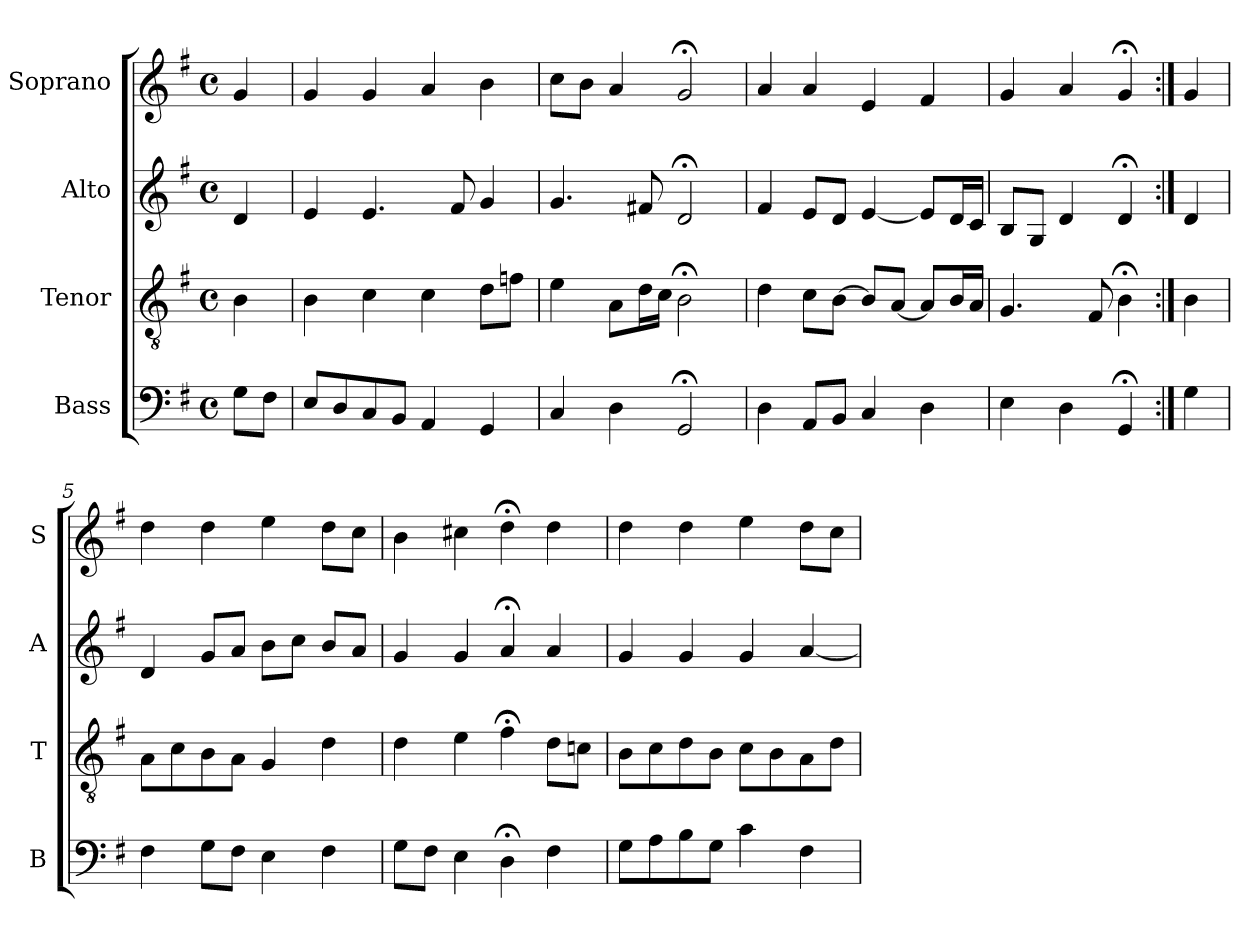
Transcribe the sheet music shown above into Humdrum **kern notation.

**kern	**kern	**kern	**kern
*part4	*part3	*part2	*part1
*staff4	*staff3	*staff2	*staff1
*I"Bass	*I"Tenor	*I"Alto	*I"Soprano
*I'B	*I'T	*I'A	*I'S
*clefF4	*clefGv2	*clefG2	*clefG2
*k[f#]	*k[f#]	*k[f#]	*k[f#]
*G:	*G:	*G:	*G:
*M4/4	*M4/4	*M4/4	*M4/4
*met(c)	*met(c)	*met(c)	*met(c)
*MM100	*MM100	*MM100	*MM100
=	=	=	=
8GL	4B	4d	4g
8F#J	.	.	.
=1	=1	=1	=1
8EL	4B	4e	4g
8D	.	.	.
8C	4c	4.e	4g
8BBJ	.	.	.
4AA	4c	.	4a
.	.	8f#	.
4GG	8dL	4g	4b
.	8fnJ	.	.
=2	=2	=2	=2
4C	4e	4.g	8ccL
.	.	.	8bJ
4D	8AL	.	4a
.	16dL	8f#X	.
.	16cJJ	.	.
2GG;<	2B;<i	2d;<	2g;<i
=3	=3	=3	=3
4D	4di	4f#	4ai
8AAL	8cL	8eL	4a
8BBJ	[8BJ	8dJ	.
4C	8BL]	[4e	4e
.	[8AJ	.	.
4D	8AL]	8eL]	4f#
.	16BL	16dL	.
.	16AJJ	16cJJ	.
=4	=4	=4	=4
4E	4.G	8BL	4g
.	.	8GJ	.
4D	.	4d	4a
.	8F#	.	.
4GG;<	4B;<	4d;<	4g;<
=:|!	=:|!	=:|!	=:|!
4G	4B	4d	4g
=5	=5	=5	=5
4F#	8AL	4d	4dd
.	8c	.	.
8GL	8B	8gL	4dd
8F#J	8AJ	8aJ	.
4E	4G	8bL	4ee
.	.	8ccJ	.
4F#	4d	8bL	8ddL
.	.	8aJ	8ccJ
=6	=6	=6	=6
8GL	4d	4g	4b
8F#J	.	.	.
4E	4e	4g	4cc#X
4D;<	4f#;<	4a;<	4dd;<
4F#	8dL	4a	4dd
.	8cnJ	.	.
=7	=7	=7	=7
8GL	8BL	4g	4dd
8A	8c	.	.
8B	8d	4g	4dd
8GJ	8BJ	.	.
4c	8cL	4g	4ee
.	8B	.	.
4F#	8A	[4a	8ddL
.	8dJ	.	8ccJ
=	=	=	=
*-	*-	*-	*-
